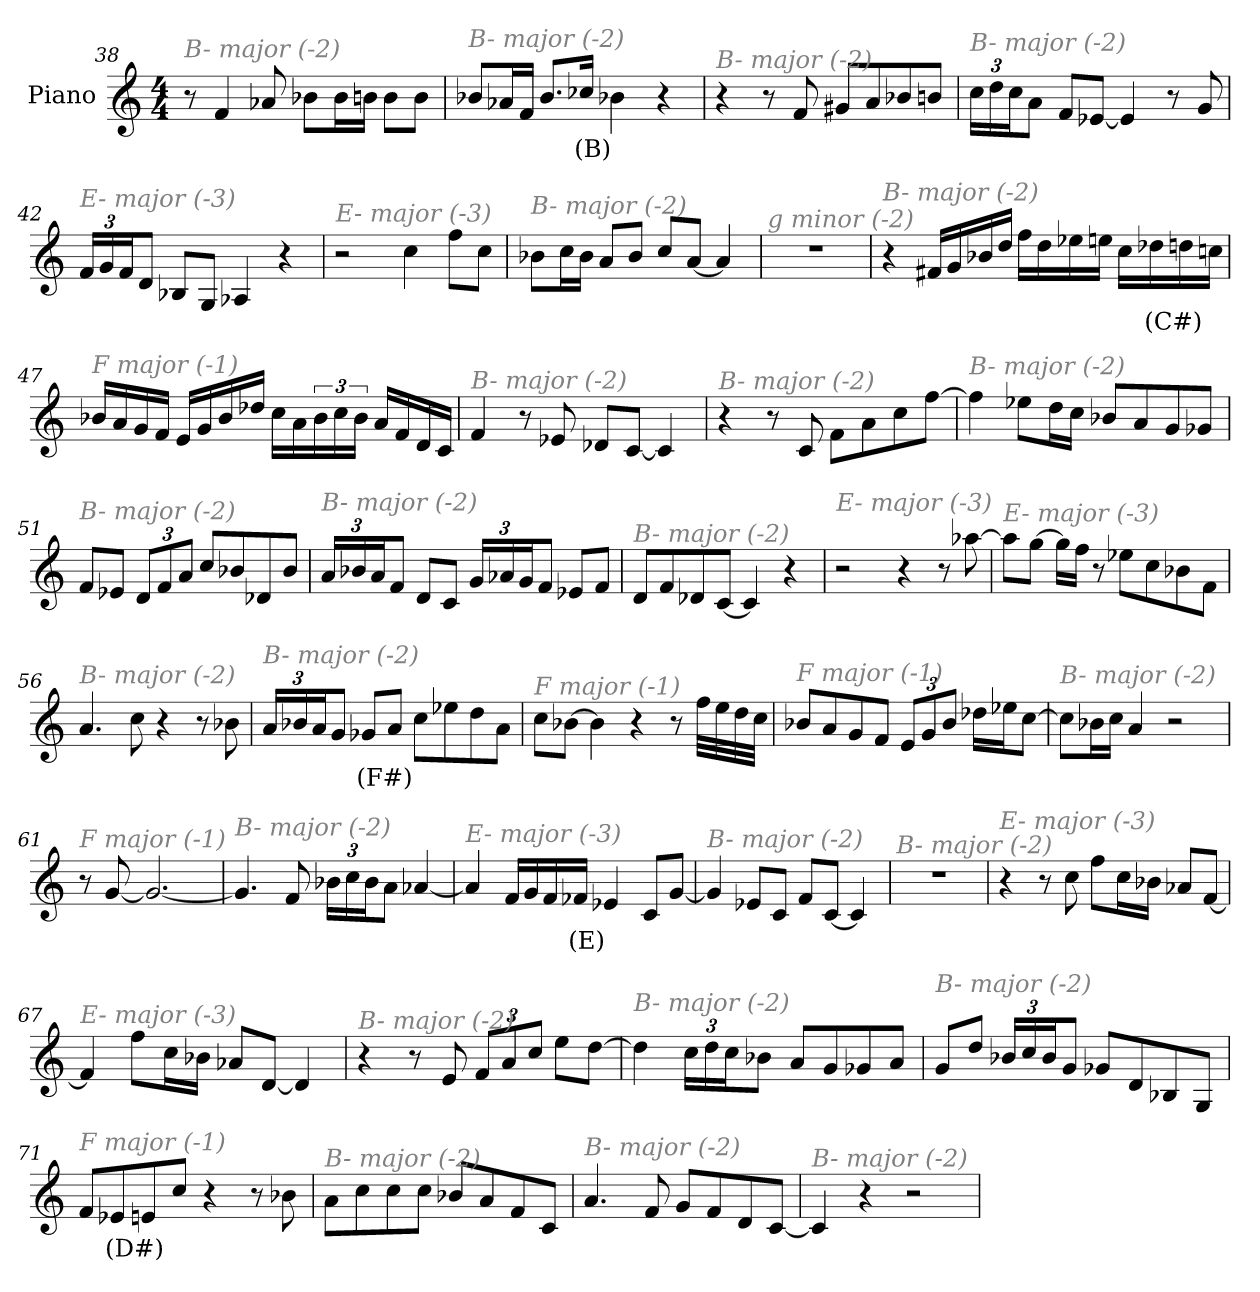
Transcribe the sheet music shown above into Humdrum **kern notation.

**kern	**text
*part1	*part1
*staff1	*staff1
*I"Piano	*
*I'Pno	*
*clefG2	*
*k[]	*
*M4/4	*
=38	=38
!LO:TX:i:color=#808080:t=B- major (-2)	!
8r	.
4f/	.
8a-X/	.
8b-X\L	.
16b-\L	.
16bn\JJ	.
8b\L	.
8b\J	.
!!LO:LB:g=z
=39	=39
!LO:TX:i:color=#808080:t=B- major (-2)	!
8b-X/L	.
16a-X/L	.
16f/JJ	.
8.b-/L	.
16cc-Xi/Jk	(B)
4b-X\	.
4r	.
=40	=40
!LO:TX:i:color=#808080:t=B- major (-2)	!
4r	.
8r	.
8f/	.
8g#X/L	.
8a/	.
8b-X/	.
8bn/J	.
=41	=41
*Xbrackettup	*
!LO:TX:i:color=#808080:t=B- major (-2)	!
24cc\LL	.
24dd\	.
24cc\J	.
8a\J	.
8f/L	.
[8e-X/J	.
4e-/]	.
8r	.
8g/	.
=42	=42
!LO:TX:i:color=#808080:t=E- major (-3)	!
24f/LL	.
24g/	.
24f/J	.
8d/J	.
8B-X/L	.
8G/J	.
4A-X/	.
4r	.
!!LO:PB:g=z
=43	=43
!LO:TX:i:color=#808080:t=E- major (-3)	!
2r	.
4cc\	.
8ff\L	.
8cc\J	.
=44	=44
!LO:TX:i:color=#808080:t=B- major (-2)	!
8b-X\L	.
16cc\L	.
16b-\JJ	.
8a/L	.
8b-/J	.
8cc/L	.
[8a/J	.
4a/]	.
=45	=45
!LO:TX:i:color=#808080:t=g minor (-2)	!
1r	.
=46	=46
!LO:TX:i:color=#808080:t=B- major (-2)	!
4r	.
16f#X/LL	.
16g/	.
16b-X/	.
16dd/JJ	.
16ff\LL	.
16dd\	.
16ee-X\	.
16een\JJ	.
16cc\LL	.
16dd-Xi\	(C#)
16dd\	.
16ccn\JJ	.
!!LO:LB:g=z
=47	=47
!LO:TX:i:color=#808080:t=F major (-1)	!
16b-X/LL	.
16a/	.
16g/	.
16f/JJ	.
16e/LL	.
16g/	.
16b-/	.
16dd-X/JJ	.
16cc\LL	.
16a\	.
*brackettup	*
24b-\	.
24cc\	.
24b-\JJ	.
16a/LL	.
16f/	.
16d/	.
16c/JJ	.
=48	=48
!LO:TX:i:color=#808080:t=B- major (-2)	!
4f/	.
8r	.
8e-X/	.
8d-X/L	.
[8c/J	.
4c/]	.
=49	=49
!LO:TX:i:color=#808080:t=B- major (-2)	!
4r	.
8r	.
8c/	.
8f\L	.
8a\	.
8cc\	.
[8ff\J	.
=50	=50
!LO:TX:i:color=#808080:t=B- major (-2)	!
4ff\]	.
8ee-X\L	.
16dd\L	.
16cc\JJ	.
8b-X/L	.
8a/	.
8g/	.
8g-X/J	.
!!LO:LB:g=z
=51	=51
!LO:TX:i:color=#808080:t=B- major (-2)	!
8f/L	.
8e-X/J	.
*Xbrackettup	*
12d/L	.
12f/	.
12a/J	.
8cc/L	.
8b-X/	.
8d-X/	.
8b-/J	.
=52	=52
!LO:TX:i:color=#808080:t=B- major (-2)	!
24a/LL	.
24b-X/	.
24a/J	.
8f/J	.
8d/L	.
8c/J	.
24g/LL	.
24a-X/	.
24g/J	.
8f/J	.
8e-X/L	.
8f/J	.
=53	=53
!LO:TX:i:color=#808080:t=B- major (-2)	!
8d/L	.
8f/	.
8d-X/	.
[8c/J	.
4c/]	.
4r	.
=54	=54
!LO:TX:i:color=#808080:t=E- major (-3)	!
2r	.
4r	.
8r	.
[8aa-X\	.
!!LO:LB:g=z
=55	=55
!LO:TX:i:color=#808080:t=E- major (-3)	!
8aa-\L]	.
[8gg\J	.
16gg\LL]	.
16ff\JJ	.
8r	.
8ee-X\L	.
8cc\	.
8b-X\	.
8f\J	.
=56	=56
!LO:TX:i:color=#808080:t=B- major (-2)	!
4.a/	.
8cc\	.
4r	.
8r	.
8b-X\	.
=57	=57
!LO:TX:i:color=#808080:t=B- major (-2)	!
24a/LL	.
24b-X/	.
24a/J	.
8g/J	.
8g-Xi/L	(F#)
8a/J	.
8cc\L	.
8ee-X\	.
8dd\	.
8a\J	.
=58	=58
!LO:TX:i:color=#808080:t=F major (-1)	!
8cc\L	.
[8b-X\J	.
4b-\]	.
4r	.
8r	.
32ff\LLL	.
32ee\	.
32dd\	.
32cc\JJJ	.
!!LO:LB:g=z
=59	=59
!LO:TX:i:color=#808080:t=F major (-1)	!
8b-X/L	.
8a/	.
8g/	.
8f/J	.
12e/L	.
12g/	.
12b-/J	.
16dd-X\LL	.
16ee-X\J	.
[8cc\J	.
=60	=60
!LO:TX:i:color=#808080:t=B- major (-2)	!
8cc\L]	.
16b-X\L	.
16cc\JJ	.
4a/	.
2r	.
=61	=61
!LO:TX:i:color=#808080:t=F major (-1)	!
8r	.
[8g/	.
2.g/_	.
=62	=62
!LO:TX:i:color=#808080:t=B- major (-2)	!
4.g/]	.
8f/	.
24b-X\LL	.
24cc\	.
24b-\J	.
8a\J	.
[4a-X/	.
=63	=63
!LO:TX:i:color=#808080:t=E- major (-3)	!
4a-/]	.
16f/LL	.
16g/	.
16f/	.
16f-Xi/JJ	(E)
4e-X/	.
8c/L	.
[8g/J	.
!!LO:LB:g=z
=64	=64
!LO:TX:i:color=#808080:t=B- major (-2)	!
4g/]	.
8e-X/L	.
8c/J	.
8f/L	.
[8c/J	.
4c/]	.
=65	=65
!LO:TX:i:color=#808080:t=B- major (-2)	!
1r	.
=66	=66
!LO:TX:i:color=#808080:t=E- major (-3)	!
4r	.
8r	.
8cc\	.
8ff\L	.
16cc\L	.
16b-X\JJ	.
8a-X/L	.
[8f/J	.
=67	=67
!LO:TX:i:color=#808080:t=E- major (-3)	!
4f/]	.
8ff\L	.
16cc\L	.
16b-X\JJ	.
8a-X/L	.
[8d/J	.
4d/]	.
=68	=68
!LO:TX:i:color=#808080:t=B- major (-2)	!
4r	.
8r	.
8e/	.
12f/L	.
12a/	.
12cc/J	.
8ee\L	.
[8dd\J	.
!!LO:LB:g=z
=69	=69
!LO:TX:i:color=#808080:t=B- major (-2)	!
4dd\]	.
24cc\LL	.
24dd\	.
24cc\J	.
8b-X\J	.
8a/L	.
8g/	.
8g-X/	.
8a/J	.
=70	=70
!LO:TX:i:color=#808080:t=B- major (-2)	!
8g/L	.
8dd/J	.
24b-X/LL	.
24cc/	.
24b-/J	.
8g/J	.
8g-X/L	.
8d/	.
8B-X/	.
8G/J	.
=71	=71
!LO:TX:i:color=#808080:t=F major (-1)	!
8f/L	.
8e-Xi/	(D#)
8e/	.
8cc/J	.
4r	.
8r	.
8b-X\	.
=72	=72
!LO:TX:i:color=#808080:t=B- major (-2)	!
8a\L	.
8cc\	.
8cc\	.
8cc\J	.
8b-X/L	.
8a/	.
8f/	.
8c/J	.
!!LO:LB:g=z
=73	=73
!LO:TX:i:color=#808080:t=B- major (-2)	!
4.a/	.
8f/	.
8g/L	.
8f/	.
8d/	.
[8c/J	.
=74	=74
!LO:TX:i:color=#808080:t=B- major (-2)	!
4c/]	.
4r	.
2r	.
=	=
*-	*-
